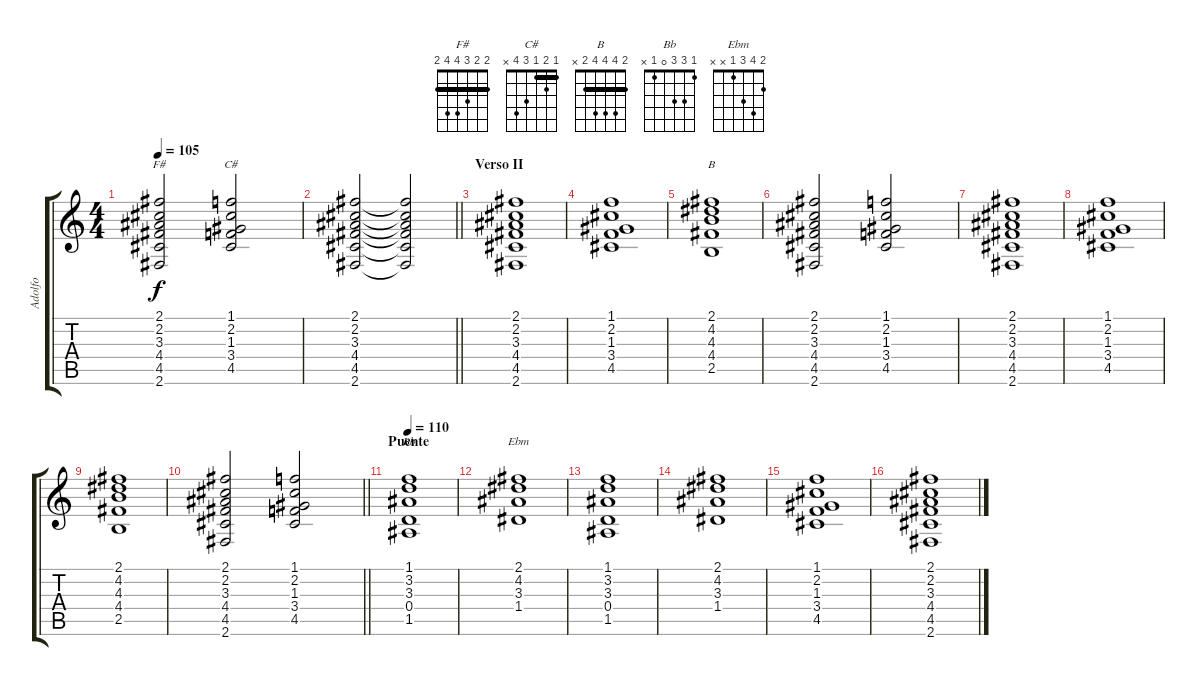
\track ("Adolfo" "Adolfo") {instrument distortionguitar}
\staff {score tabs}
\tuning (E4 B3 G3 D3 A2 E2) {hide}
\chord ("F#" 2 2 3 4 4 2) {barre 2}
\chord ("C#" 1 2 1 3 4 x) {barre 1}
\chord ("B" 2 4 4 4 2 x) {barre 2}
\chord ("Bb" 1 3 3 0 1 x)
\chord ("Ebm" 2 4 3 1 x x)
\ts (4 4)
\tempo 105
\clef g2
\ks c
(2.1 2.2 3.3 4.4 4.5 2.6).2{ch "F#" dy f} (1.1 2.2 1.3 3.4 4.5).2{ch "C#"} |
\barLineRight lightlight
(2.1 2.2 3.3 4.4 4.5 2.6).2{volume 7} (2.1{t} 2.2{t} 3.3{t} 4.4{t} 4.5{t} 2.6{t}).2 |
\section ("" "Verso II")
(2.1 2.2 3.3 4.4 4.5 2.6).1 |
(1.1 2.2 1.3 3.4 4.5).1 |
(2.1 4.2 4.3 4.4 2.5).1{ch "B"} |
(2.1 2.2 3.3 4.4 4.5 2.6).2 (1.1 2.2 1.3 3.4 4.5).2 |
(2.1 2.2 3.3 4.4 4.5 2.6).1 |
(1.1 2.2 1.3 3.4 4.5).1 |
(2.1 4.2 4.3 4.4 2.5).1 |
\barLineRight lightlight
(2.1 2.2 3.3 4.4 4.5 2.6).2 (1.1 2.2 1.3 3.4 4.5).2 |
\section ("" "Puente")
\tempo 120
\tempo 110
(1.1 3.2 3.3 0.4 1.5).1{ch "Bb"} |
(2.1 4.2 3.3 1.4).1{ch "Ebm"} |
(1.1 3.2 3.3 0.4 1.5).1 |
(2.1 4.2 3.3 1.4).1 |
(1.1 2.2 1.3 3.4 4.5).1 |
(2.1 2.2 3.3 4.4 4.5 2.6).1
